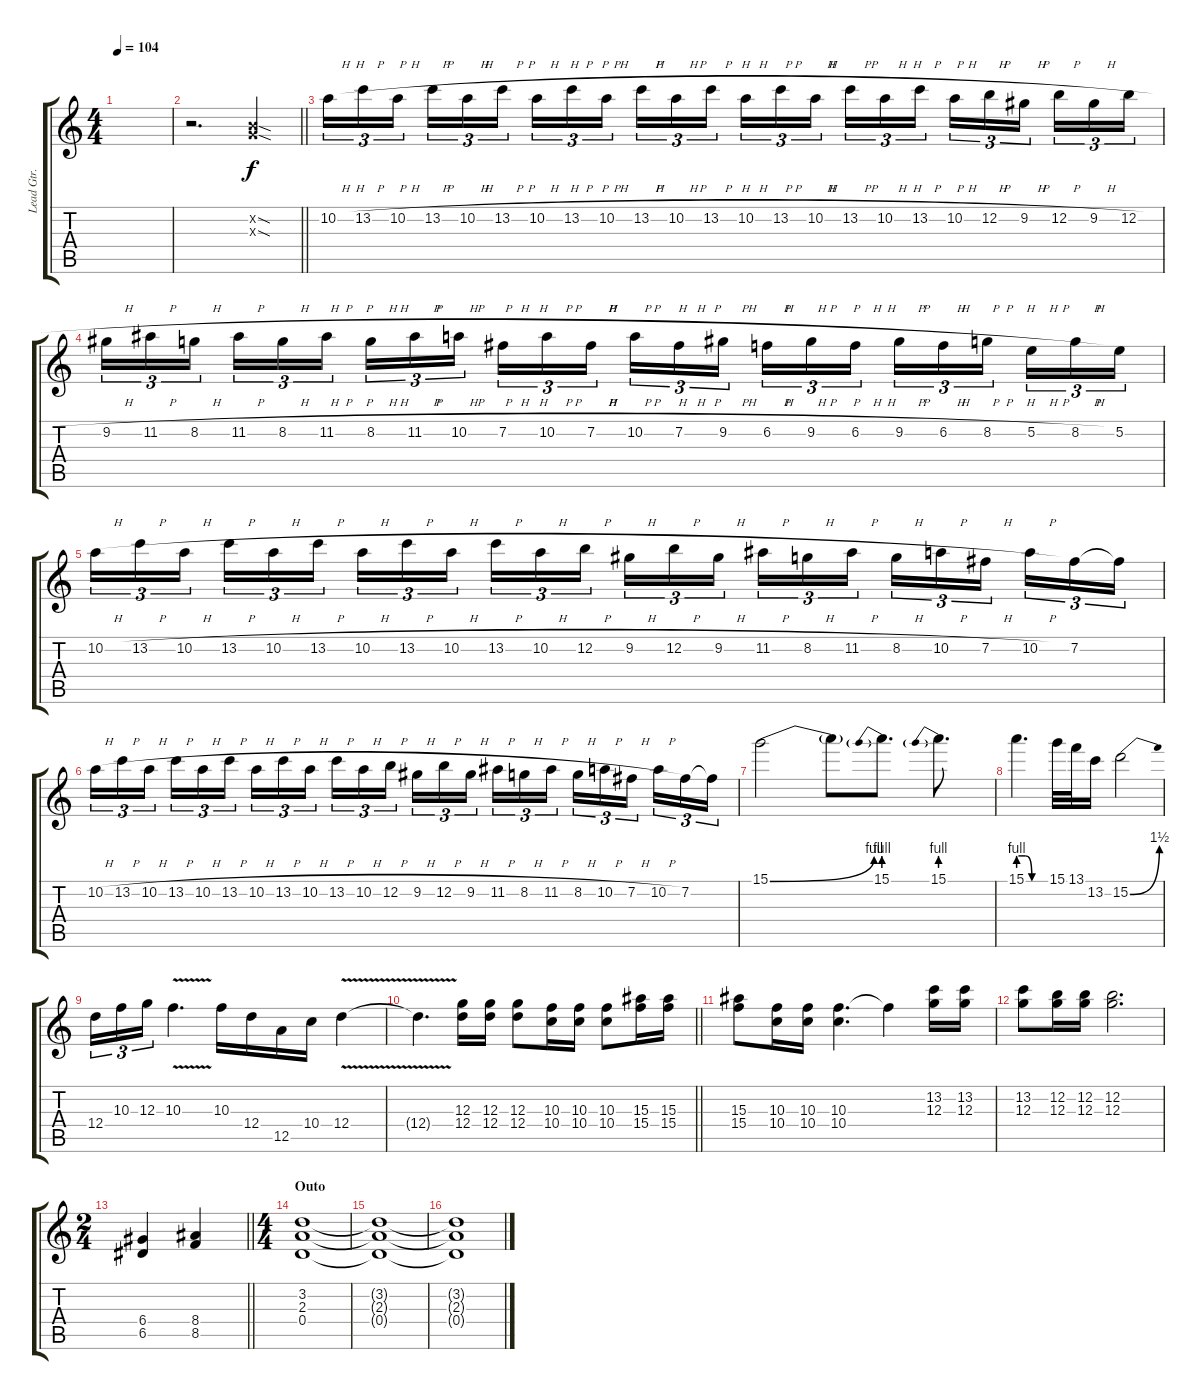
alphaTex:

\track ("Lead Gtr." "Lead Gtr.") {instrument distortionguitar}
\staff {score tabs}
\tuning (E4 B3 G3 D3 A2 E2) {hide}
\ts (4 4)
\tempo 104
\clef g2
\ks c
|
\barLineRight lightlight
r.2{d} (0.2{sod x} 0.3{sod x}).4 |
\section ("" "")
10.2{h}.16{tu (3 2)} 13.2{h}.16{tu (3 2)} 10.2{h}.16{tu (3 2) beam splitsecondary} 13.2{h}.16{tu (3 2)} 10.2{h}.16{tu (3 2)} 13.2{h}.16{tu (3 2)} 10.2{h}.16{tu (3 2)} 13.2{h}.16{tu (3 2)} 10.2{h}.16{tu (3 2) beam splitsecondary} 13.2{h}.16{tu (3 2)} 10.2{h}.16{tu (3 2)} 13.2{h}.16{tu (3 2)} 10.2{h}.16{tu (3 2)} 13.2{h}.16{tu (3 2)} 10.2{h}.16{tu (3 2) beam splitsecondary} 13.2{h}.16{tu (3 2)} 10.2{h}.16{tu (3 2)} 13.2{h}.16{tu (3 2)} 10.2{h}.16{tu (3 2)} 12.2{h}.16{tu (3 2)} 9.2{h}.16{tu (3 2) beam splitsecondary} 12.2{h}.16{tu (3 2)} 9.2{h}.16{tu (3 2)} 12.2{h}.16{tu (3 2)} |
9.2{h}.16{tu (3 2)} 11.2{h}.16{tu (3 2)} 8.2{h}.16{tu (3 2) beam splitsecondary} 11.2{h}.16{tu (3 2)} 8.2{h}.16{tu (3 2)} 11.2{h}.16{tu (3 2)} 8.2{h}.16{tu (3 2)} 11.2{h}.16{tu (3 2)} 10.2{h}.16{tu (3 2) beam splitsecondary} 7.2{h}.16{tu (3 2)} 10.2{h}.16{tu (3 2)} 7.2{h}.16{tu (3 2)} 10.2{h}.16{tu (3 2)} 7.2{h}.16{tu (3 2)} 9.2{h}.16{tu (3 2) beam splitsecondary} 6.2{h}.16{tu (3 2)} 9.2{h}.16{tu (3 2)} 6.2{h}.16{tu (3 2)} 9.2{h}.16{tu (3 2)} 6.2{h}.16{tu (3 2)} 8.2{h}.16{tu (3 2) beam splitsecondary} 5.2{h}.16{tu (3 2)} 8.2{h}.16{tu (3 2)} 5.2.16{tu (3 2)} |
10.2{h}.16{tu (3 2)} 13.2{h}.16{tu (3 2)} 10.2{h}.16{tu (3 2) beam splitsecondary} 13.2{h}.16{tu (3 2)} 10.2{h}.16{tu (3 2)} 13.2{h}.16{tu (3 2)} 10.2{h}.16{tu (3 2)} 13.2{h}.16{tu (3 2)} 10.2{h}.16{tu (3 2) beam splitsecondary} 13.2{h}.16{tu (3 2)} 10.2{h}.16{tu (3 2)} 12.2{h}.16{tu (3 2)} 9.2{h}.16{tu (3 2)} 12.2{h}.16{tu (3 2)} 9.2{h}.16{tu (3 2) beam splitsecondary} 11.2{h}.16{tu (3 2)} 8.2{h}.16{tu (3 2)} 11.2{h}.16{tu (3 2)} 8.2{h}.16{tu (3 2)} 10.2{h}.16{tu (3 2)} 7.2{h}.16{tu (3 2) beam splitsecondary} 10.2{h}.16{tu (3 2)} 7.2.16{tu (3 2)} 7.2{t}.16{tu (3 2)} |
10.2{h}.16{tu (3 2)} 13.2{h}.16{tu (3 2)} 10.2{h}.16{tu (3 2) beam splitsecondary} 13.2{h}.16{tu (3 2)} 10.2{h}.16{tu (3 2)} 13.2{h}.16{tu (3 2)} 10.2{h}.16{tu (3 2)} 13.2{h}.16{tu (3 2)} 10.2{h}.16{tu (3 2) beam splitsecondary} 13.2{h}.16{tu (3 2)} 10.2{h}.16{tu (3 2)} 12.2{h}.16{tu (3 2)} 9.2{h}.16{tu (3 2)} 12.2{h}.16{tu (3 2)} 9.2{h}.16{tu (3 2) beam splitsecondary} 11.2{h}.16{tu (3 2)} 8.2{h}.16{tu (3 2)} 11.2{h}.16{tu (3 2)} 8.2{h}.16{tu (3 2)} 10.2{h}.16{tu (3 2)} 7.2{h}.16{tu (3 2) beam splitsecondary} 10.2{h}.16{tu (3 2)} 7.2.16{tu (3 2)} 7.2{t}.16{tu (3 2)} |
15.1{be (bend 0 0 60 4)}.2 15.1{t}.8 15.1{be (prebend 0 4 60 4)}.8{d} 15.1{be (prebend 0 4 60 4)}.8{d} |
15.1{be (custom 0 4 15 4 30 0 60 0)}.4{d} 15.1.32 13.1.32 13.2.16 15.2{be (bend 0 0 60 6)}.2 |
12.4.16{tu (3 2)} 10.3.16{tu (3 2)} 12.3.16{tu (3 2)} 10.3{v}.4{d} 10.3.16 12.4.16 12.5.16 10.4.16 12.4{v}.4 |
\barLineRight lightlight
12.4{t}.4{d} (12.3 12.4).16 (12.3 12.4).16 (12.3 12.4).8 (10.3 10.4).16 (10.3 10.4).16 (10.3 10.4).8 (15.3 15.4).16 (15.3 15.4).16 |
(15.3 15.4).8 (10.3 10.4).16 (10.3 10.4).16 (10.3 10.4).4{d} 10.3{t}.4 (13.2 12.3).16 (13.2 12.3).16 |
(13.2 12.3).8 (12.2 12.3).16 (12.2 12.3).16 (12.2 12.3).2{d} |
\ts (2 4)
\barLineRight lightlight
(6.4 6.5).4 (8.4 8.5).4 |
\ts (4 4)
\section ("" "Outo")
(3.2 2.3 0.4).1 |
(3.2{t} 2.3{t} 0.4{t}).1 |
(3.2{t} 2.3{t} 0.4{t}).1
